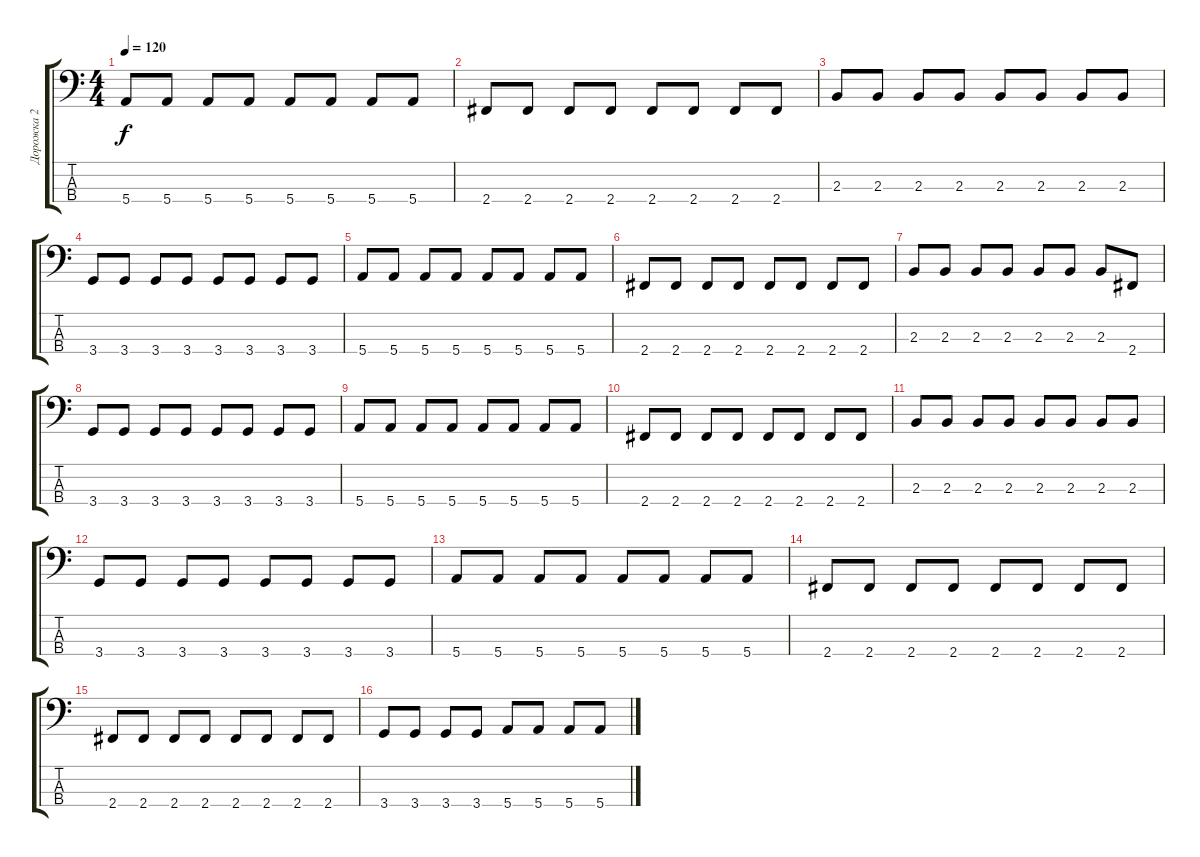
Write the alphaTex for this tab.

\track ("Дорожка 2" "Дорожка 2") {instrument electricbassfinger}
\staff {score tabs}
\tuning (G2 D2 A1 E1) {hide}
\ts (4 4)
\tempo 120
\clef f4
\ks c
5.4.8{dy f} 5.4.8 5.4.8 5.4.8 5.4.8 5.4.8 5.4.8 5.4.8 |
2.4.8 2.4.8 2.4.8 2.4.8 2.4.8 2.4.8 2.4.8 2.4.8 |
2.3.8 2.3.8 2.3.8 2.3.8 2.3.8 2.3.8 2.3.8 2.3.8 |
3.4.8 3.4.8 3.4.8 3.4.8 3.4.8 3.4.8 3.4.8 3.4.8 |
5.4.8 5.4.8 5.4.8 5.4.8 5.4.8 5.4.8 5.4.8 5.4.8 |
2.4.8 2.4.8 2.4.8 2.4.8 2.4.8 2.4.8 2.4.8 2.4.8 |
2.3.8 2.3.8 2.3.8 2.3.8 2.3.8 2.3.8 2.3.8 2.4.8 |
3.4.8 3.4.8 3.4.8 3.4.8 3.4.8 3.4.8 3.4.8 3.4.8 |
5.4.8 5.4.8 5.4.8 5.4.8 5.4.8 5.4.8 5.4.8 5.4.8 |
2.4.8 2.4.8 2.4.8 2.4.8 2.4.8 2.4.8 2.4.8 2.4.8 |
2.3.8 2.3.8 2.3.8 2.3.8 2.3.8 2.3.8 2.3.8 2.3.8 |
3.4.8 3.4.8 3.4.8 3.4.8 3.4.8 3.4.8 3.4.8 3.4.8 |
5.4.8 5.4.8 5.4.8 5.4.8 5.4.8 5.4.8 5.4.8 5.4.8 |
2.4.8 2.4.8 2.4.8 2.4.8 2.4.8 2.4.8 2.4.8 2.4.8 |
2.4.8 2.4.8 2.4.8 2.4.8 2.4.8 2.4.8 2.4.8 2.4.8 |
3.4.8 3.4.8 3.4.8 3.4.8 5.4.8 5.4.8 5.4.8 5.4.8
